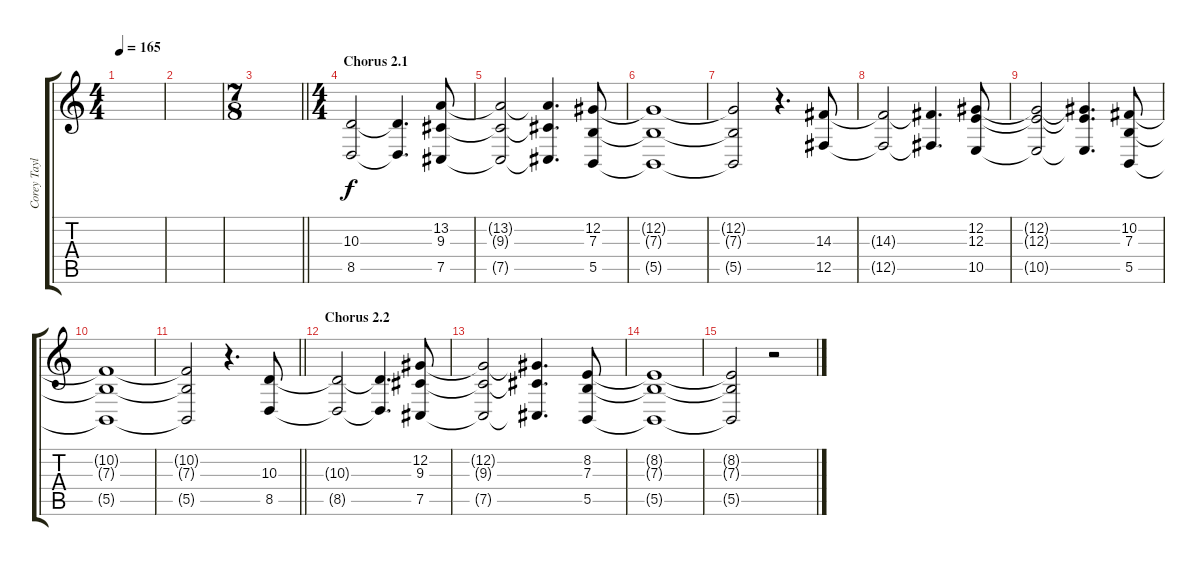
\track ("Corey Taylor (Background Vocals)" "Corey Tayl") {instrument choiraahs}
\staff {score tabs}
\tuning (Db5 Ab3 E3 B2 Gb2 B1) {hide}
\ts (4 4)
\tempo 165
\clef g2
\ks c
|
|
\ts (7 8)
\barLineRight lightlight
|
\ts (4 4)
\section ("" "Chorus 2.1")
(10.3 8.5).2 (10.3{t} 8.5{t}).4{d} (13.2 9.3 7.5).8 |
(13.2{t} 9.3{t} 7.5{t}).2 (13.2{t} 9.3{t} 7.5{t}).4{d} (12.2 7.3 5.5).8 |
(12.2{t} 7.3{t} 5.5{t}).1 |
(12.2{t} 7.3{t} 5.5{t}).2 r.4{d} (14.3 12.5).8 |
(14.3{t} 12.5{t}).2 (14.3{t} 12.5{t}).4{d} (12.2 12.3 10.5).8 |
(12.2{t} 12.3{t} 10.5{t}).2 (12.2{t} 12.3{t} 10.5{t}).4{d} (10.2 7.3 5.5).8 |
(10.2{t} 7.3{t} 5.5{t}).1 |
\barLineRight lightlight
(10.2{t} 7.3{t} 5.5{t}).2 r.4{d} (10.3 8.5).8 |
\section ("" "Chorus 2.2")
(10.3{t} 8.5{t}).2 (10.3{t} 8.5{t}).4{d} (12.2 9.3 7.5).8 |
(12.2{t} 9.3{t} 7.5{t}).2 (12.2{t} 9.3{t} 7.5{t}).4{d} (8.2 7.3 5.5).8 |
(8.2{t} 7.3{t} 5.5{t}).1 |
(8.2{t} 7.3{t} 5.5{t}).2 r.2
